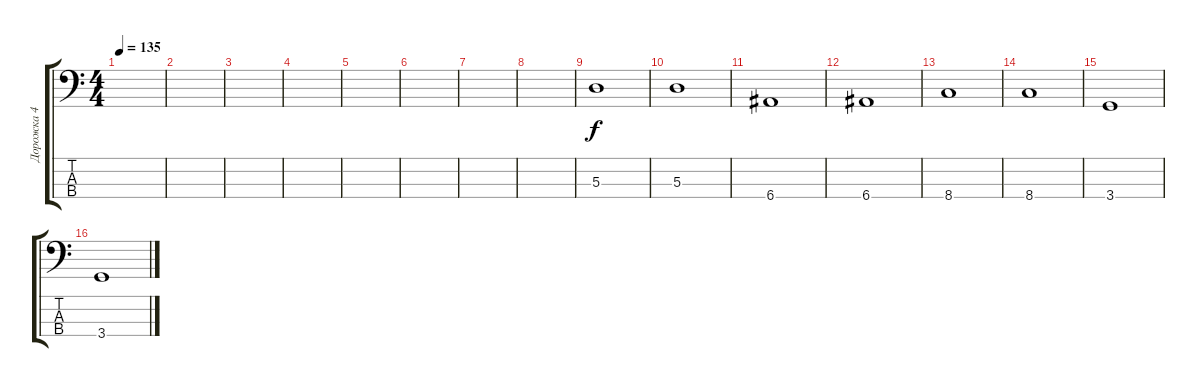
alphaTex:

\track ("Дорожка 4" "Дорожка 4") {instrument electricbasspick}
\staff {score tabs}
\tuning (G2 D2 A1 E1) {hide}
\ts (4 4)
\tempo 135
\clef f4
\ks c
|
|
|
|
|
|
|
|
5.3.1 |
5.3.1 |
6.4.1 |
6.4.1 |
8.4.1 |
8.4.1 |
3.4.1 |
3.4.1
